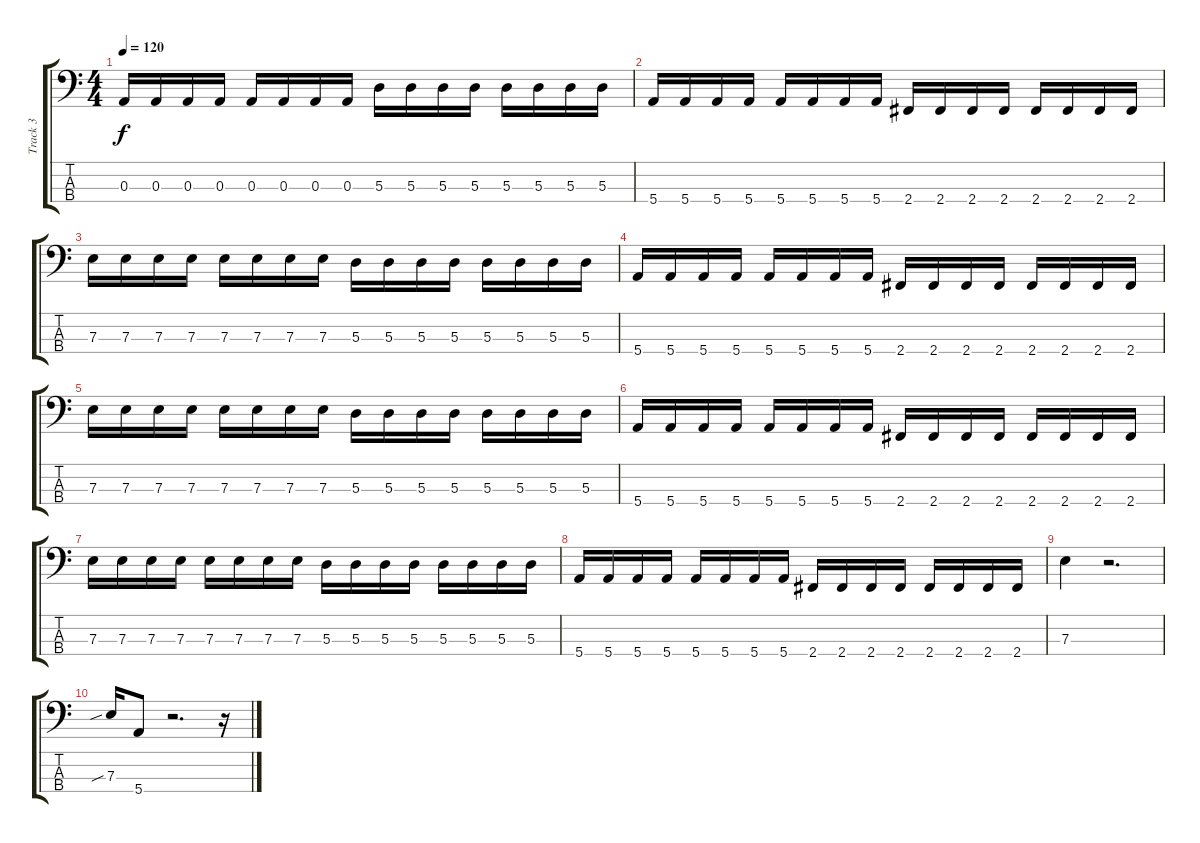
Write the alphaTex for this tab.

\track ("Track 3" "Track 3") {instrument electricbasspick}
\staff {score tabs}
\tuning (G2 D2 A1 E1) {hide}
\ts (4 4)
\tempo 120
\clef f4
\ks c
0.3.16{dy f} 0.3.16 0.3.16 0.3.16 0.3.16 0.3.16 0.3.16 0.3.16 5.3.16 5.3.16 5.3.16 5.3.16 5.3.16 5.3.16 5.3.16 5.3.16 |
5.4.16 5.4.16 5.4.16 5.4.16 5.4.16 5.4.16 5.4.16 5.4.16 2.4.16 2.4.16 2.4.16 2.4.16 2.4.16 2.4.16 2.4.16 2.4.16 |
7.3.16 7.3.16 7.3.16 7.3.16 7.3.16 7.3.16 7.3.16 7.3.16 5.3.16 5.3.16 5.3.16 5.3.16 5.3.16 5.3.16 5.3.16 5.3.16 |
5.4.16 5.4.16 5.4.16 5.4.16 5.4.16 5.4.16 5.4.16 5.4.16 2.4.16 2.4.16 2.4.16 2.4.16 2.4.16 2.4.16 2.4.16 2.4.16 |
7.3.16 7.3.16 7.3.16 7.3.16 7.3.16 7.3.16 7.3.16 7.3.16 5.3.16 5.3.16 5.3.16 5.3.16 5.3.16 5.3.16 5.3.16 5.3.16 |
5.4.16 5.4.16 5.4.16 5.4.16 5.4.16 5.4.16 5.4.16 5.4.16 2.4.16 2.4.16 2.4.16 2.4.16 2.4.16 2.4.16 2.4.16 2.4.16 |
7.3.16 7.3.16 7.3.16 7.3.16 7.3.16 7.3.16 7.3.16 7.3.16 5.3.16 5.3.16 5.3.16 5.3.16 5.3.16 5.3.16 5.3.16 5.3.16 |
5.4.16 5.4.16 5.4.16 5.4.16 5.4.16 5.4.16 5.4.16 5.4.16 2.4.16 2.4.16 2.4.16 2.4.16 2.4.16 2.4.16 2.4.16 2.4.16 |
7.3.4 r.2{d} |
7.3{sib}.16 5.4.8 r.2{d} r.16
